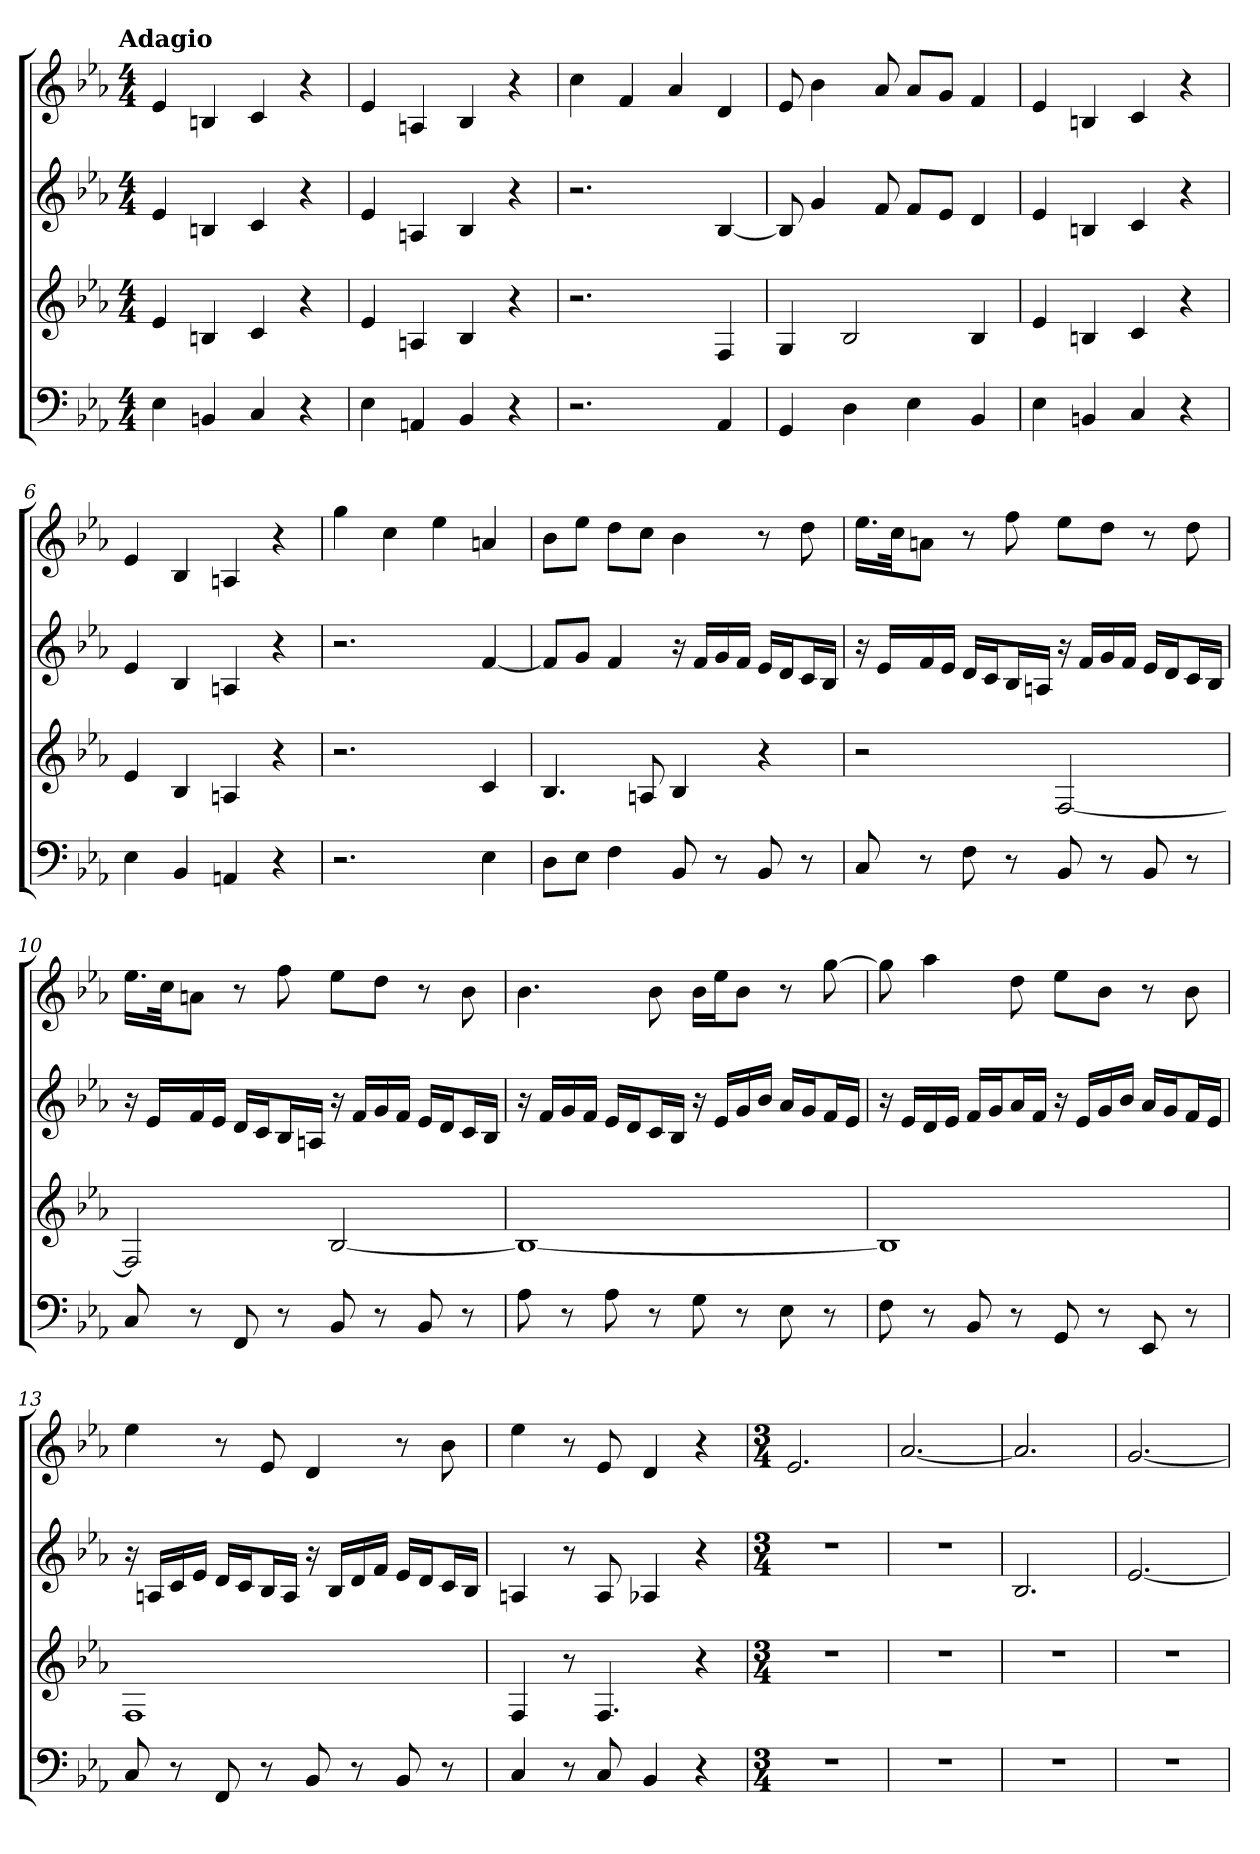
**kern	**kern	**kern	**kern
*part4	*part3	*part2	*part1
*staff4	*staff3	*staff2	*staff1
*k[b-e-a-]	*k[b-e-a-]	*k[b-e-a-]	*k[b-e-a-]
*E-:	*E-:	*E-:	*E-:
!!LO:TX:omd:t=Adagio
*M4/4	*M4/4	*M4/4	*M4/4
*MM56	*MM56	*MM56	*MM56
=	=	=	=
4E-	4e-	4e-	4e-
4BBn	4Bn	4Bn	4Bn
4C	4c	4c	4c
4r	4r	4r	4r
=2	=2	=2	=2
4E-	4e-	4e-	4e-
4AAn	4An	4An	4An
4BB-	4B-	4B-	4B-
4r	4r	4r	4r
=3	=3	=3	=3
2.r	2.r	2.r	4cc
.	.	.	4f
.	.	.	4a-
4AA-	4F	[4B-	4d
=4	=4	=4	=4
4GG	4G	8B-]	8e-
.	.	4g	4b-
4D	2B-	.	.
.	.	8f	8a-
4E-	.	8fL	8a-L
.	.	8e-J	8gJ
4BB-	4B-	4d	4f
=5	=5	=5	=5
4E-	4e-	4e-	4e-
4BBn	4Bn	4Bn	4Bn
4C	4c	4c	4c
4r	4r	4r	4r
=6	=6	=6	=6
4E-	4e-	4e-	4e-
4BB-	4B-	4B-	4B-
4AAn	4An	4An	4An
4r	4r	4r	4r
=7	=7	=7	=7
2.r	2.r	2.r	4gg
.	.	.	4cc
.	.	.	4ee-
4E-	4c	[4f	4an
=8	=8	=8	=8
8DL	4.B-	8fL]	8b-L
8E-J	.	8gJ	8ee-J
4F	.	4f	8ddL
.	8An	.	8ccJ
8BB-	4B-	16r	4b-
.	.	16fLL	.
8r	.	16g	.
.	.	16fJJ	.
8BB-	4r	16e-LL	8r
.	.	16dJ	.
8r	.	16cL	8dd
.	.	16B-JJ	.
=9	=9	=9	=9
8C	2r	16r	16.ee-LL
.	.	16e-LL	.
.	.	.	32ccJk
8r	.	16f	8anJ
.	.	16e-JJ	.
8F	.	16dLL	8r
.	.	16cJ	.
8r	.	16B-L	8ff
.	.	16AnJJ	.
8BB-	[2F	16r	8ee-L
.	.	16fLL	.
8r	.	16g	8ddJ
.	.	16fJJ	.
8BB-	.	16e-LL	8r
.	.	16dJ	.
8r	.	16cL	8dd
.	.	16B-JJ	.
=10	=10	=10	=10
8C	2F]	16r	16.ee-LL
.	.	16e-LL	.
.	.	.	32ccJk
8r	.	16f	8anJ
.	.	16e-JJ	.
8FF	.	16dLL	8r
.	.	16cJ	.
8r	.	16B-L	8ff
.	.	16AnJJ	.
8BB-	[2B-	16r	8ee-L
.	.	16fLL	.
8r	.	16g	8ddJ
.	.	16fJJ	.
8BB-	.	16e-LL	8r
.	.	16dJ	.
8r	.	16cL	8b-
.	.	16B-JJ	.
=11	=11	=11	=11
8A-	1B-_	16r	4.b-
.	.	16fLL	.
8r	.	16g	.
.	.	16fJJ	.
8A-	.	16e-LL	.
.	.	16dJ	.
8r	.	16cL	8b-
.	.	16B-JJ	.
8G	.	16r	16b-LL
.	.	16e-LL	16ee-J
8r	.	16g	8b-J
.	.	16b-JJ	.
8E-	.	16a-LL	8r
.	.	16gJ	.
8r	.	16fL	[8gg
.	.	16e-JJ	.
=12	=12	=12	=12
8F	1B-]	16r	8gg]
.	.	16e-LL	.
8r	.	16d	4aa-
.	.	16e-JJ	.
8BB-	.	16fLL	.
.	.	16gJ	.
8r	.	16a-L	8dd
.	.	16fJJ	.
8GG	.	16r	8ee-L
.	.	16e-LL	.
8r	.	16g	8b-J
.	.	16b-JJ	.
8EE-	.	16a-LL	8r
.	.	16gJ	.
8r	.	16fL	8b-
.	.	16e-JJ	.
=13	=13	=13	=13
8C	1F	16r	4ee-
.	.	16AnLL	.
8r	.	16c	.
.	.	16e-JJ	.
8FF	.	16dLL	8r
.	.	16cJ	.
8r	.	16B-L	8e-
.	.	16AJJ	.
8BB-	.	16r	4d
.	.	16B-LL	.
8r	.	16d	.
.	.	16fJJ	.
8BB-	.	16e-LL	8r
.	.	16dJ	.
8r	.	16cL	8b-
.	.	16B-JJ	.
=14	=14	=14	=14
4C	4F	4An	4ee-
8r	8r	8r	8r
8C	4.F	8A	8e-
4BB-	.	4A-X	4d
4r	4r	4r	4r
=15	=15	=15	=15
*M3/4	*M3/4	*M3/4	*M3/4
2.r	2.r	2.r	2.e-
=16	=16	=16	=16
2.r	2.r	2.r	[2.a-
=17	=17	=17	=17
2.r	2.r	2.B-	2.a-]
=18	=18	=18	=18
2.r	2.r	[2.e-	[2.g
=	=	=	=
*-	*-	*-	*-
